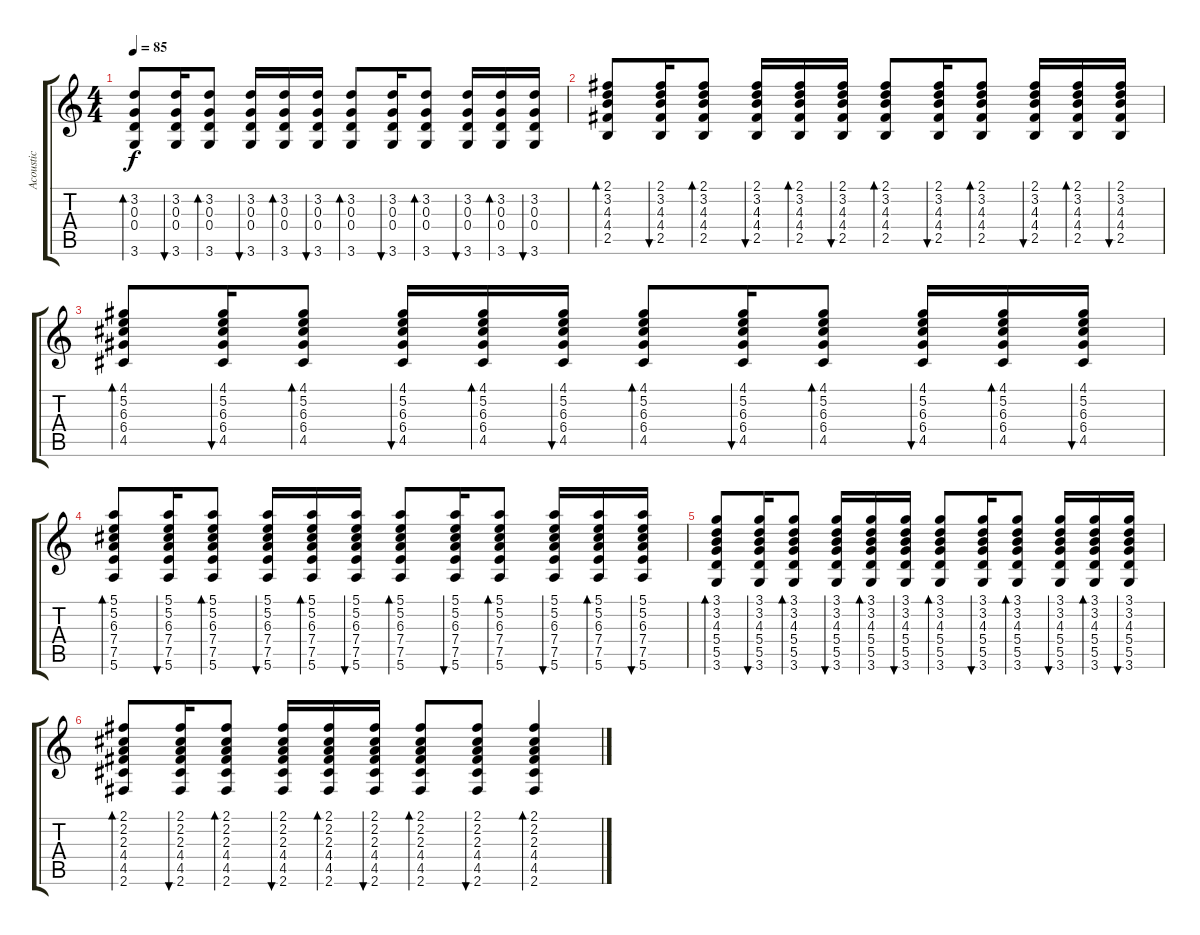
\track ("Acoustic" "Acoustic") {instrument acousticguitarsteel}
\staff {score tabs}
\tuning (E4 B3 G3 D3 A2 E2) {hide}
\ts (4 4)
\tempo 85
\clef g2
\ks c
(3.2 0.3 0.4 3.6).8{bd 60 dy f} (3.2 0.3 0.4 3.6).16{bu 60} (3.2 0.3 0.4 3.6).8{bd 60} (3.2 0.3 0.4 3.6).16{bu 60} (3.2 0.3 0.4 3.6).16{bd 60} (3.2 0.3 0.4 3.6).16{bu 60} (3.2 0.3 0.4 3.6).8{bd 60} (3.2 0.3 0.4 3.6).16{bu 60} (3.2 0.3 0.4 3.6).8{bd 60} (3.2 0.3 0.4 3.6).16{bu 60} (3.2 0.3 0.4 3.6).16{bd 60} (3.2 0.3 0.4 3.6).16{bu 60} |
(2.1 3.2 4.3 4.4 2.5).8{bd 60} (2.1 3.2 4.3 4.4 2.5).16{bu 60} (2.1 3.2 4.3 4.4 2.5).8{bd 60} (2.1 3.2 4.3 4.4 2.5).16{bu 60} (2.1 3.2 4.3 4.4 2.5).16{bd 60} (2.1 3.2 4.3 4.4 2.5).16{bu 60} (2.1 3.2 4.3 4.4 2.5).8{bd 60} (2.1 3.2 4.3 4.4 2.5).16{bu 60} (2.1 3.2 4.3 4.4 2.5).8{bd 60} (2.1 3.2 4.3 4.4 2.5).16{bu 60} (2.1 3.2 4.3 4.4 2.5).16{bd 60} (2.1 3.2 4.3 4.4 2.5).16{bu 60} |
(4.1 5.2 6.3 6.4 4.5).8{bd 60} (4.1 5.2 6.3 6.4 4.5).16{bu 60} (4.1 5.2 6.3 6.4 4.5).8{bd 60} (4.1 5.2 6.3 6.4 4.5).16{bu 60} (4.1 5.2 6.3 6.4 4.5).16{bd 60} (4.1 5.2 6.3 6.4 4.5).16{bu 60} (4.1 5.2 6.3 6.4 4.5).8{bd 60} (4.1 5.2 6.3 6.4 4.5).16{bu 60} (4.1 5.2 6.3 6.4 4.5).8{bd 60} (4.1 5.2 6.3 6.4 4.5).16{bu 60} (4.1 5.2 6.3 6.4 4.5).16{bd 60} (4.1 5.2 6.3 6.4 4.5).16{bu 60} |
(5.1 5.2 6.3 7.4 7.5 5.6).8{bd 60} (5.1 5.2 6.3 7.4 7.5 5.6).16{bu 60} (5.1 5.2 6.3 7.4 7.5 5.6).8{bd 60} (5.1 5.2 6.3 7.4 7.5 5.6).16{bu 60} (5.1 5.2 6.3 7.4 7.5 5.6).16{bd 60} (5.1 5.2 6.3 7.4 7.5 5.6).16{bu 60} (5.1 5.2 6.3 7.4 7.5 5.6).8{bd 60} (5.1 5.2 6.3 7.4 7.5 5.6).16{bu 60} (5.1 5.2 6.3 7.4 7.5 5.6).8{bd 60} (5.1 5.2 6.3 7.4 7.5 5.6).16{bu 60} (5.1 5.2 6.3 7.4 7.5 5.6).16{bd 60} (5.1 5.2 6.3 7.4 7.5 5.6).16{bu 60} |
(3.1 3.2 4.3 5.4 5.5 3.6).8{bd 60} (3.1 3.2 4.3 5.4 5.5 3.6).16{bu 60} (3.1 3.2 4.3 5.4 5.5 3.6).8{bd 60} (3.1 3.2 4.3 5.4 5.5 3.6).16{bu 60} (3.1 3.2 4.3 5.4 5.5 3.6).16{bd 60} (3.1 3.2 4.3 5.4 5.5 3.6).16{bu 60} (3.1 3.2 4.3 5.4 5.5 3.6).8{bd 60} (3.1 3.2 4.3 5.4 5.5 3.6).16{bu 60} (3.1 3.2 4.3 5.4 5.5 3.6).8{bd 60} (3.1 3.2 4.3 5.4 5.5 3.6).16{bu 60} (3.1 3.2 4.3 5.4 5.5 3.6).16{bd 60} (3.1 3.2 4.3 5.4 5.5 3.6).16{bu 60} |
(2.1 2.2 2.3 4.4 4.5 2.6).8{bd 60} (2.1 2.2 2.3 4.4 4.5 2.6).16{bu 60} (2.1 2.2 2.3 4.4 4.5 2.6).8{bd 60} (2.1 2.2 2.3 4.4 4.5 2.6).16{bu 60} (2.1 2.2 2.3 4.4 4.5 2.6).16{bd 60} (2.1 2.2 2.3 4.4 4.5 2.6).16{bu 60} (2.1 2.2 2.3 4.4 4.5 2.6).8{bd 60} (2.1 2.2 2.3 4.4 4.5 2.6).8{bu 60} (2.1 2.2 2.3 4.4 4.5 2.6).4{bd 60}
